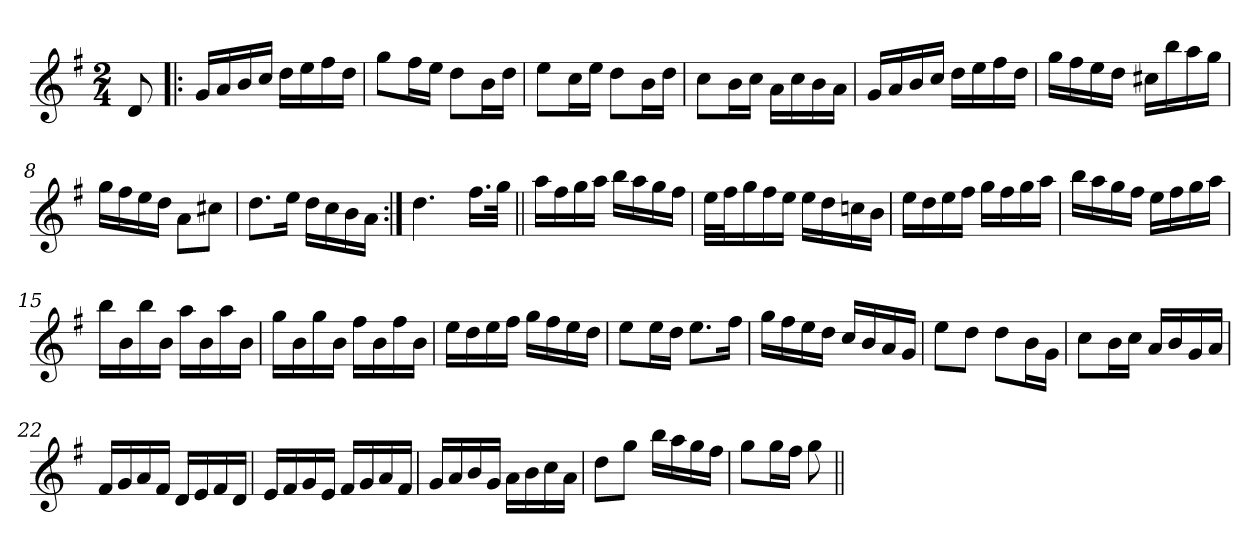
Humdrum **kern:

**kern
*part1
*staff1
*clefG2
*k[f#]
*G:
*M2/4
=1
8d/
=2!|:
16g/LL
16a/
16b/
16cc/JJ
16dd\LL
16ee\
16ff#\
16dd\JJ
=3
8gg\L
16ff#\L
16ee\JJ
8dd\L
16b\L
16dd\JJ
=4
8ee\L
16cc\L
16ee\JJ
8dd\L
16b\L
16dd\JJ
=5
8cc\L
16b\L
16cc\JJ
16a\LL
16cc\
16b\
16a\JJ
=6
16g/LL
16a/
16b/
16cc/JJ
16dd\LL
16ee\
16ff#\
16dd\JJ
=7
16gg\LL
16ff#\
16ee\
16dd\JJ
16cc#X\LL
16bb\
16aa\
16gg\JJ
!!LO:LB:g=z
=8
16gg\LL
16ff#\
16ee\
16dd\JJ
8a\L
8cc#X\J
=9
8.dd\L
16ee\Jk
16dd\LL
16cc\
16b\
16a\JJ
=10:|!
4.dd\
16.ff#\LL
32gg\JJk
=11||
16aa\LL
16ff#\
16gg\
16aa\JJ
16bb\LL
16aa\
16gg\
16ff#\JJ
=12
32ee\LLL
32ff#\J
16gg\
16ff#\
16ee\JJ
16ee\LL
16dd\
16ccn\
16b\JJ
=13
16ee\LL
16dd\
16ee\
16ff#\JJ
16gg\LL
16ff#\
16gg\
16aa\JJ
!!LO:LB:g=z
=14
16bb\LL
16aa\
16gg\
16ff#\JJ
16ee\LL
16ff#\
16gg\
16aa\JJ
=15
16bb\LL
16b\
16bb\
16b\JJ
16aa\LL
16b\
16aa\
16b\JJ
=16
16gg\LL
16b\
16gg\
16b\JJ
16ff#\LL
16b\
16ff#\
16b\JJ
=17
16ee\LL
16dd\
16ee\
16ff#\JJ
16gg\LL
16ff#\
16ee\
16dd\JJ
=18
8ee\L
16ee\L
16dd\JJ
8.ee\L
16ff#\Jk
=19
16gg\LL
16ff#\
16ee\
16dd\JJ
16cc/LL
16b/
16a/
16g/JJ
!!LO:LB:g=z
=20
8ee\L
8dd\J
8dd\L
16b\L
16g\JJ
=21
8cc\L
16b\L
16cc\JJ
16a/LL
16b/
16g/
16a/JJ
=22
16f#/LL
16g/
16a/
16f#/JJ
16d/LL
16e/
16f#/
16d/JJ
=23
16e/LL
16f#/
16g/
16e/JJ
16f#/LL
16g/
16a/
16f#/JJ
=24
16g/LL
16a/
16b/
16g/JJ
16a\LL
16b\
16cc\
16a\JJ
=25
8dd\L
8gg\J
16bb\LL
16aa\
16gg\
16ff#\JJ
=26
8gg\L
16gg\L
16ff#\JJ
8gg\
=||
*-
